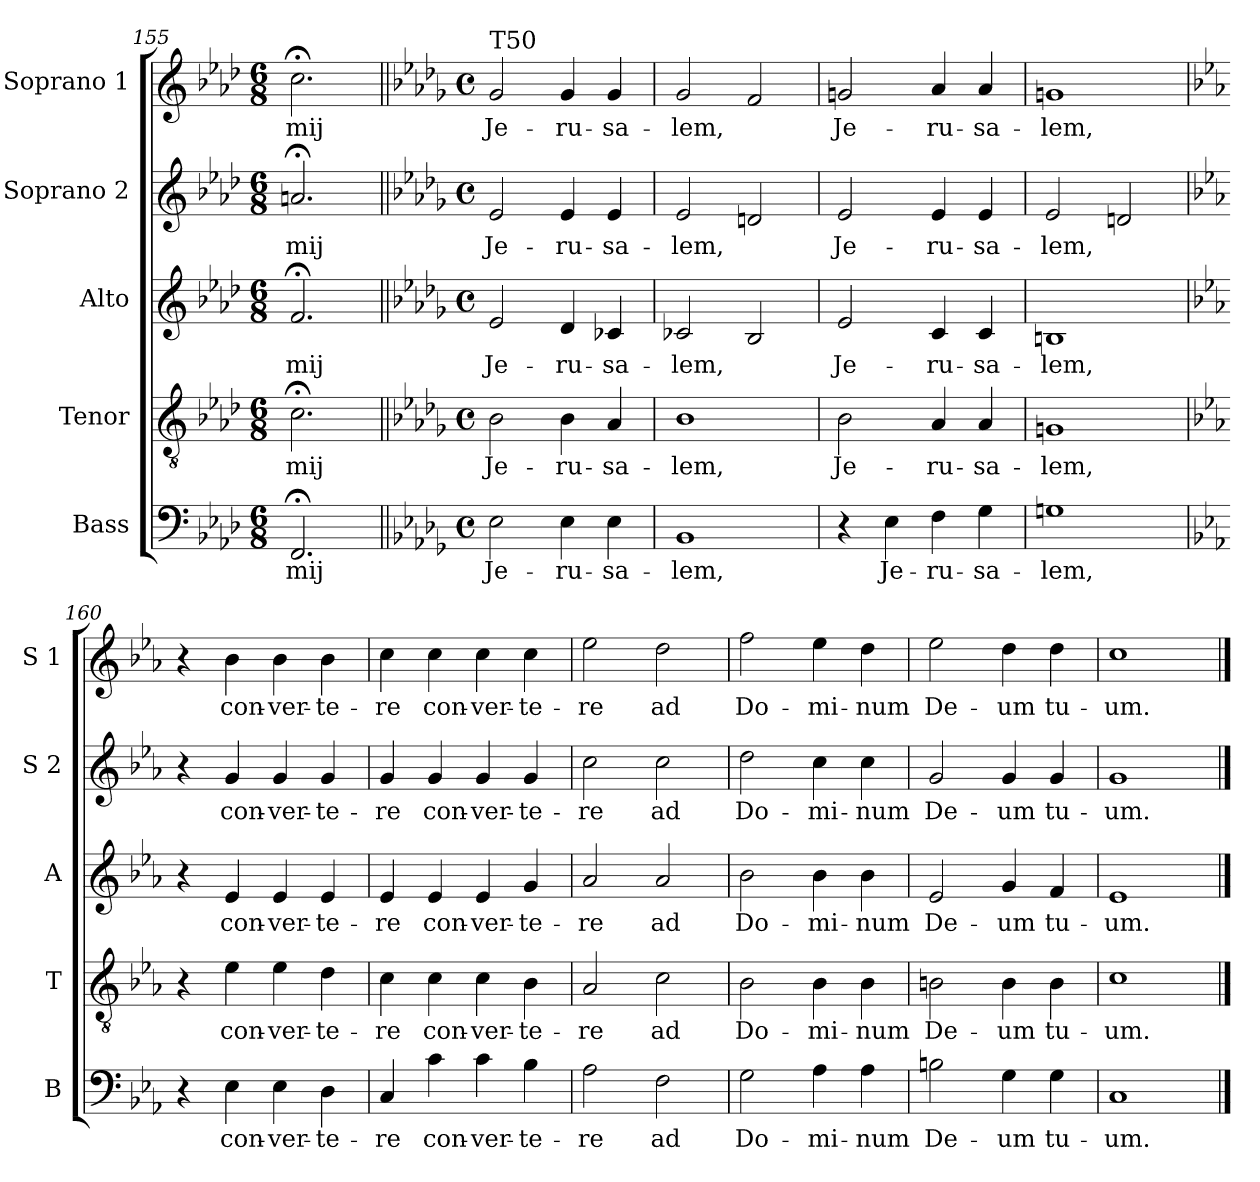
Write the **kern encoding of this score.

**kern	**text	**kern	**text	**kern	**text	**kern	**text	**kern	**text
*part5	*part5	*part4	*part4	*part3	*part3	*part2	*part2	*part1	*part1
*staff5	*staff5	*staff4	*staff4	*staff3	*staff3	*staff2	*staff2	*staff1	*staff1
*I"Bass	*	*I"Tenor	*	*I"Alto	*	*I"Soprano 2	*	*I"Soprano 1	*
*I'B	*	*I'T	*	*I'A	*	*I'S 2	*	*I'S 1	*
*clefF4	*	*clefGv2	*	*clefG2	*	*clefG2	*	*clefG2	*
*k[b-e-a-d-]	*	*k[b-e-a-d-]	*	*k[b-e-a-d-]	*	*k[b-e-a-d-]	*	*k[b-e-a-d-]	*
*A-:	*	*A-:	*	*A-:	*	*A-:	*	*A-:	*
*M6/8	*	*M6/8	*	*M6/8	*	*M6/8	*	*M6/8	*
=155	=155	=155	=155	=155	=155	=155	=155	=155	=155
!	!LO:LY:b	!	!LO:LY:b	!	!LO:LY:b	!	!LO:LY:b	!	!LO:LY:b
2.FF;</	mij	2.c;<\	mij	2.f;</	mij	2.an;</	mij	2.cc;<\	mij
!!LO:LB:g=z
=156||	=156||	=156||	=156||	=156||	=156||	=156||	=156||	=156||	=156||
*k[b-e-a-d-g-]	*	*k[b-e-a-d-g-]	*	*k[b-e-a-d-g-]	*	*k[b-e-a-d-g-]	*	*k[b-e-a-d-g-]	*
*D-:	*	*D-:	*	*D-:	*	*D-:	*	*D-:	*
*M4/4	*	*M4/4	*	*M4/4	*	*M4/4	*	*M4/4	*
*met(c)	*	*met(c)	*	*met(c)	*	*met(c)	*	*met(c)	*
!	!	!	!	!	!	!	!	!LO:TX:a:t=T50	!
!	!LO:LY:b	!	!LO:LY:b	!	!LO:LY:b	!	!LO:LY:b	!	!LO:LY:b
2E-\	Je-	2B-\	Je-	2e-/	Je-	2e-/	Je-	2g-/	Je-
!	!LO:LY:b	!	!LO:LY:b	!	!LO:LY:b	!	!LO:LY:b	!	!LO:LY:b
4E-\	-ru-	4B-\	-ru-	4d-/	-ru-	4e-/	-ru-	4g-/	-ru-
!	!LO:LY:b	!	!LO:LY:b	!	!LO:LY:b	!	!LO:LY:b	!	!LO:LY:b
4E-\	-sa-	4A-/	-sa-	4c-X/	-sa-	4e-/	-sa-	4g-/	-sa-
=157	=157	=157	=157	=157	=157	=157	=157	=157	=157
!	!LO:LY:b	!	!LO:LY:b	!	!LO:LY:b	!	!LO:LY:b	!	!LO:LY:b
1BB-	-lem,	1B-	-lem,	2c-X/	-lem,	2e-/	-lem,	2g-/	-lem,
.	.	.	.	2B-/	.	2dn/	.	2f/	.
=158	=158	=158	=158	=158	=158	=158	=158	=158	=158
!	!	!	!LO:LY:b	!	!LO:LY:b	!	!LO:LY:b	!	!LO:LY:b
4r	.	2B-\	Je-	2e-/	Je-	2e-/	Je-	2gn/	Je-
!	!LO:LY:b	!	!	!	!	!	!	!	!
4E-\	Je-	.	.	.	.	.	.	.	.
!	!LO:LY:b	!	!LO:LY:b	!	!LO:LY:b	!	!LO:LY:b	!	!LO:LY:b
4F\	-ru-	4A-/	-ru-	4c/	-ru-	4e-/	-ru-	4a-/	-ru-
!	!LO:LY:b	!	!LO:LY:b	!	!LO:LY:b	!	!LO:LY:b	!	!LO:LY:b
4G-\	-sa-	4A-/	-sa-	4c/	-sa-	4e-/	-sa-	4a-/	-sa-
=159	=159	=159	=159	=159	=159	=159	=159	=159	=159
!	!LO:LY:b	!	!LO:LY:b	!	!LO:LY:b	!	!LO:LY:b	!	!LO:LY:b
1Gn	-lem,	1Gn	-lem,	1Bn	-lem,	2e-/	-lem,	1gn	-lem,
.	.	.	.	.	.	2dn/	.	.	.
=160	=160	=160	=160	=160	=160	=160	=160	=160	=160
*k[b-e-a-]	*	*k[b-e-a-]	*	*k[b-e-a-]	*	*k[b-e-a-]	*	*k[b-e-a-]	*
*E-:	*	*E-:	*	*E-:	*	*E-:	*	*E-:	*
4r	.	4r	.	4r	.	4r	.	4r	.
!	!LO:LY:b	!	!LO:LY:b	!	!LO:LY:b	!	!LO:LY:b	!	!LO:LY:b
4E-\	con-	4e-\	con-	4e-/	con-	4g/	con-	4b-\	con-
!	!LO:LY:b	!	!LO:LY:b	!	!LO:LY:b	!	!LO:LY:b	!	!LO:LY:b
4E-\	-ver-	4e-\	-ver-	4e-/	-ver-	4g/	-ver-	4b-\	-ver-
!	!LO:LY:b	!	!LO:LY:b	!	!LO:LY:b	!	!LO:LY:b	!	!LO:LY:b
4D\	-te-	4d\	-te-	4e-/	-te-	4g/	-te-	4b-\	-te-
=161	=161	=161	=161	=161	=161	=161	=161	=161	=161
!	!LO:LY:b	!	!LO:LY:b	!	!LO:LY:b	!	!LO:LY:b	!	!LO:LY:b
4C/	-re	4c\	-re	4e-/	-re	4g/	-re	4cc\	-re
!	!LO:LY:b	!	!LO:LY:b	!	!LO:LY:b	!	!LO:LY:b	!	!LO:LY:b
4c\	con-	4c\	con-	4e-/	con-	4g/	con-	4cc\	con-
!	!LO:LY:b	!	!LO:LY:b	!	!LO:LY:b	!	!LO:LY:b	!	!LO:LY:b
4c\	-ver-	4c\	-ver-	4e-/	-ver-	4g/	-ver-	4cc\	-ver-
!	!LO:LY:b	!	!LO:LY:b	!	!LO:LY:b	!	!LO:LY:b	!	!LO:LY:b
4B-\	-te-	4B-\	-te-	4g/	-te-	4g/	-te-	4cc\	-te-
!!LO:LB:g=z
=162	=162	=162	=162	=162	=162	=162	=162	=162	=162
!	!LO:LY:b	!	!LO:LY:b	!	!LO:LY:b	!	!LO:LY:b	!	!LO:LY:b
2A-\	-re	2A-/	-re	2a-/	-re	2cc\	-re	2ee-\	-re
!	!LO:LY:b	!	!LO:LY:b	!	!LO:LY:b	!	!LO:LY:b	!	!LO:LY:b
2F\	ad	2c\	ad	2a-/	ad	2cc\	ad	2dd\	ad
=163	=163	=163	=163	=163	=163	=163	=163	=163	=163
!	!LO:LY:b	!	!LO:LY:b	!	!LO:LY:b	!	!LO:LY:b	!	!LO:LY:b
2G\	Do-	2B-\	Do-	2b-\	Do-	2dd\	Do-	2ff\	Do-
!	!LO:LY:b	!	!LO:LY:b	!	!LO:LY:b	!	!LO:LY:b	!	!LO:LY:b
4A-\	-mi-	4B-\	-mi-	4b-\	-mi-	4cc\	-mi-	4ee-\	-mi-
!	!LO:LY:b	!	!LO:LY:b	!	!LO:LY:b	!	!LO:LY:b	!	!LO:LY:b
4A-\	-num	4B-\	-num	4b-\	-num	4cc\	-num	4dd\	-num
=164	=164	=164	=164	=164	=164	=164	=164	=164	=164
!	!LO:LY:b	!	!LO:LY:b	!	!LO:LY:b	!	!LO:LY:b	!	!LO:LY:b
2Bn\	De-	2Bn\	De-	2e-/	De-	2g/	De-	2ee-\	De-
!	!LO:LY:b	!	!LO:LY:b	!	!LO:LY:b	!	!LO:LY:b	!	!LO:LY:b
4G\	-um	4B\	-um	4g/	-um	4g/	-um	4dd\	-um
!	!LO:LY:b	!	!LO:LY:b	!	!LO:LY:b	!	!LO:LY:b	!	!LO:LY:b
4G\	tu-	4B\	tu-	4f/	tu-	4g/	tu-	4dd\	tu-
=165	=165	=165	=165	=165	=165	=165	=165	=165	=165
!	!LO:LY:b	!	!LO:LY:b	!	!LO:LY:b	!	!LO:LY:b	!	!LO:LY:b
1C	-um.	1c	-um.	1e-	-um.	1g	-um.	1cc	-um.
==	==	==	==	==	==	==	==	==	==
*-	*-	*-	*-	*-	*-	*-	*-	*-	*-
